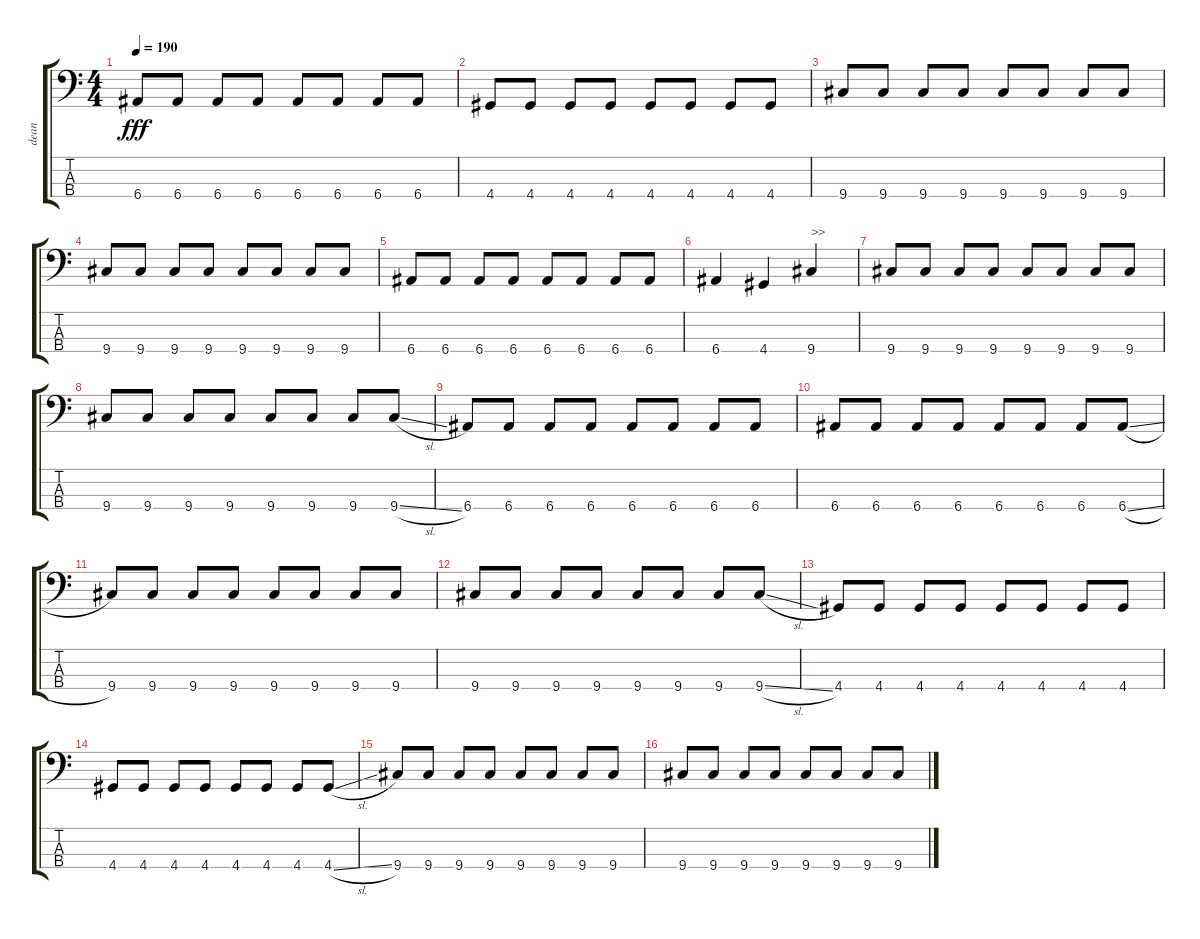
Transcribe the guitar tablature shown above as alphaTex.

\track ("dean" "dean") {instrument electricbassfinger}
\staff {score tabs}
\tuning (G2 D2 A1 E1) {hide}
\ts (4 4)
\tempo 190
\clef f4
\ks c
6.4.8{dy fff} 6.4.8 6.4.8 6.4.8 6.4.8 6.4.8 6.4.8 6.4.8 |
4.4.8 4.4.8 4.4.8 4.4.8 4.4.8 4.4.8 4.4.8 4.4.8 |
9.4.8 9.4.8 9.4.8 9.4.8 9.4.8 9.4.8 9.4.8 9.4.8 |
9.4.8 9.4.8 9.4.8 9.4.8 9.4.8 9.4.8 9.4.8 9.4.8 |
6.4.8 6.4.8 6.4.8 6.4.8 6.4.8 6.4.8 6.4.8 6.4.8 |
6.4.4 4.4.4 9.4.4{txt ">>"} |
9.4.8 9.4.8 9.4.8 9.4.8 9.4.8 9.4.8 9.4.8 9.4.8 |
9.4.8 9.4.8 9.4.8 9.4.8 9.4.8 9.4.8 9.4.8 9.4{sl}.8 |
6.4.8 6.4.8 6.4.8 6.4.8 6.4.8 6.4.8 6.4.8 6.4.8 |
6.4.8 6.4.8 6.4.8 6.4.8 6.4.8 6.4.8 6.4.8 6.4{sl}.8 |
9.4.8 9.4.8 9.4.8 9.4.8 9.4.8 9.4.8 9.4.8 9.4.8 |
9.4.8 9.4.8 9.4.8 9.4.8 9.4.8 9.4.8 9.4.8 9.4{sl}.8 |
4.4.8 4.4.8 4.4.8 4.4.8 4.4.8 4.4.8 4.4.8 4.4.8 |
4.4.8 4.4.8 4.4.8 4.4.8 4.4.8 4.4.8 4.4.8 4.4{sl}.8 |
9.4.8 9.4.8 9.4.8 9.4.8 9.4.8 9.4.8 9.4.8 9.4.8 |
9.4.8 9.4.8 9.4.8 9.4.8 9.4.8 9.4.8 9.4.8 9.4{sl}.8
